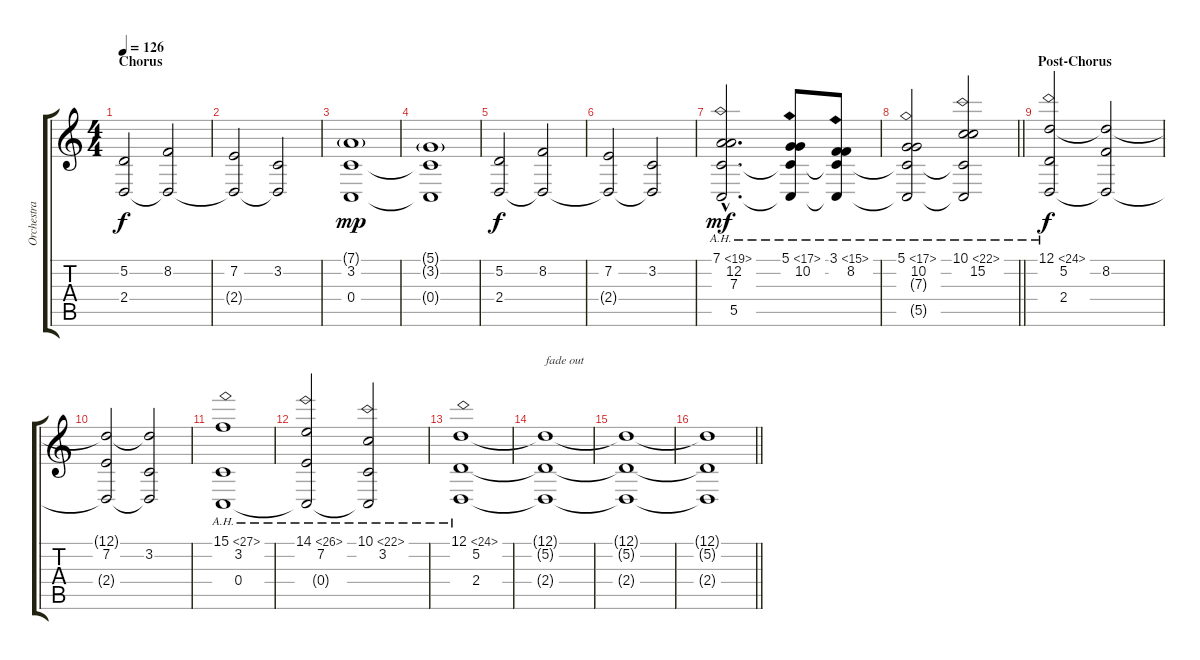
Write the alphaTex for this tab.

\track ("Orchestra" "Orchestra") {instrument stringensemble1}
\staff {score tabs}
\tuning (D4 A3 F3 C3 G2 C2) {hide}
\ts (4 4)
\section ("" "Chorus")
\tempo 126
\clef g2
\ks c
(5.2 2.4).2{dy f volume 8 balance 4} (8.2 2.4{t}).2 |
(7.2 2.4{t}).2 (3.2 2.4{t}).2 |
(7.1{g} 3.2 0.4).1{dy mp} |
(5.1{g} 3.2{t} 0.4{t}).1 |
(5.2 2.4).2{dy f} (8.2 2.4{t}).2 |
(7.2 2.4{t}).2 (3.2 2.4{t}).2 |
(7.1{ah 12 hac} 12.2{hac} 7.3{hac} 5.5{hac}).2{d dy mf} (5.1{ah 12} 10.2 7.3{t} 5.5{t}).8 (3.1{ah 12} 8.2 7.3{t} 5.5{t}).8 |
\barLineRight lightlight
(5.1{ah 12} 10.2 7.3{t} 5.5{t}).2 (10.1{ah 12} 15.2 7.3{t} 5.5{t}).2 |
\section ("" "Post-Chorus")
(12.1{ah 12} 5.2 2.4).2{dy f} (12.1{t} 8.2 2.4{t}).2 |
(12.1{t} 7.2 2.4{t}).2 (12.1{t} 3.2 2.4{t}).2 |
(15.1{ah 12} 3.2 0.4).1 |
(14.1{ah 12} 7.2 0.4{t}).2 (10.1{ah 12} 3.2 0.4{t}).2 |
(12.1{ah 12} 5.2 2.4).1 |
(12.1{t} 5.2{t} 2.4{t}).1{txt "fade out" volume 4} |
(12.1{t} 5.2{t} 2.4{t}).1 |
\barLineRight lightlight
(12.1{t} 5.2{t} 2.4{t}).1
